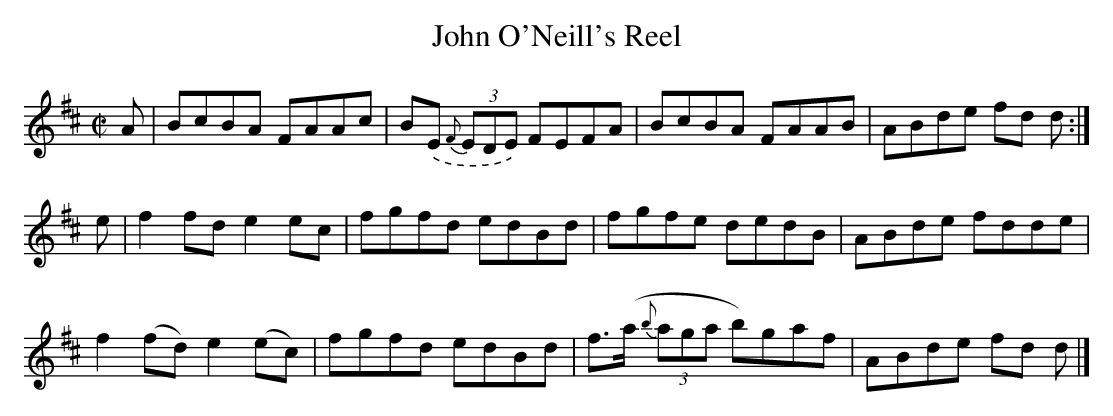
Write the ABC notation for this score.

X:1
T: John O'Neill's Reel
M: C|
L: 1/8
K: D
A | BcBA FAAc | B.(E {F}(3EDE) FEFA | BcBA FAAB | ABde fd d :|
e | f2fde2ec | fgfd edBd | fgfe dedB | ABde fdde |
f2(fd)e2(ec) | fgfd edBd | f>(a {b}(3aga b)gaf | ABde fd d |]
